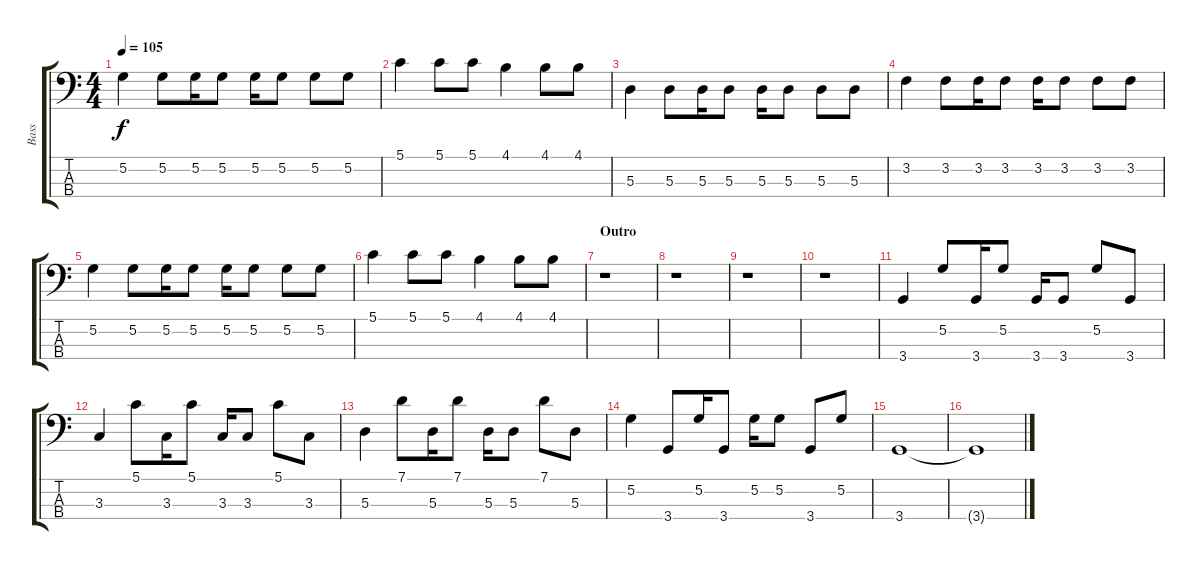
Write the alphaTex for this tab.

\track ("Bass" "Bass") {instrument electricbasspick}
\staff {score tabs}
\tuning (G2 D2 A1 E1) {hide}
\ts (4 4)
\tempo 105
\clef f4
\ks c
5.2.4{dy f} 5.2.8 5.2.16 5.2.8 5.2.16 5.2.8 5.2.8 5.2.8 |
5.1.4 5.1.8 5.1.8 4.1.4 4.1.8 4.1.8 |
5.3.4 5.3.8 5.3.16 5.3.8 5.3.16 5.3.8 5.3.8 5.3.8 |
3.2.4 3.2.8 3.2.16 3.2.8 3.2.16 3.2.8 3.2.8 3.2.8 |
5.2.4 5.2.8 5.2.16 5.2.8 5.2.16 5.2.8 5.2.8 5.2.8 |
5.1.4 5.1.8 5.1.8 4.1.4 4.1.8 4.1.8 |
\section ("" "Outro")
r.1 |
r.1 |
r.1 |
r.1 |
3.4.4{instrument slapbass1} 5.2.8 3.4.16 5.2.8 3.4.16 3.4.8 5.2.8 3.4.8 |
3.3.4 5.1.8 3.3.16 5.1.8 3.3.16 3.3.8 5.1.8 3.3.8 |
5.3.4 7.1.8 5.3.16 7.1.8 5.3.16 5.3.8 7.1.8 5.3.8 |
5.2.4 3.4.8 5.2.16 3.4.8 5.2.16 5.2.8 3.4.8 5.2.8 |
3.4.1 |
3.4{t}.1
